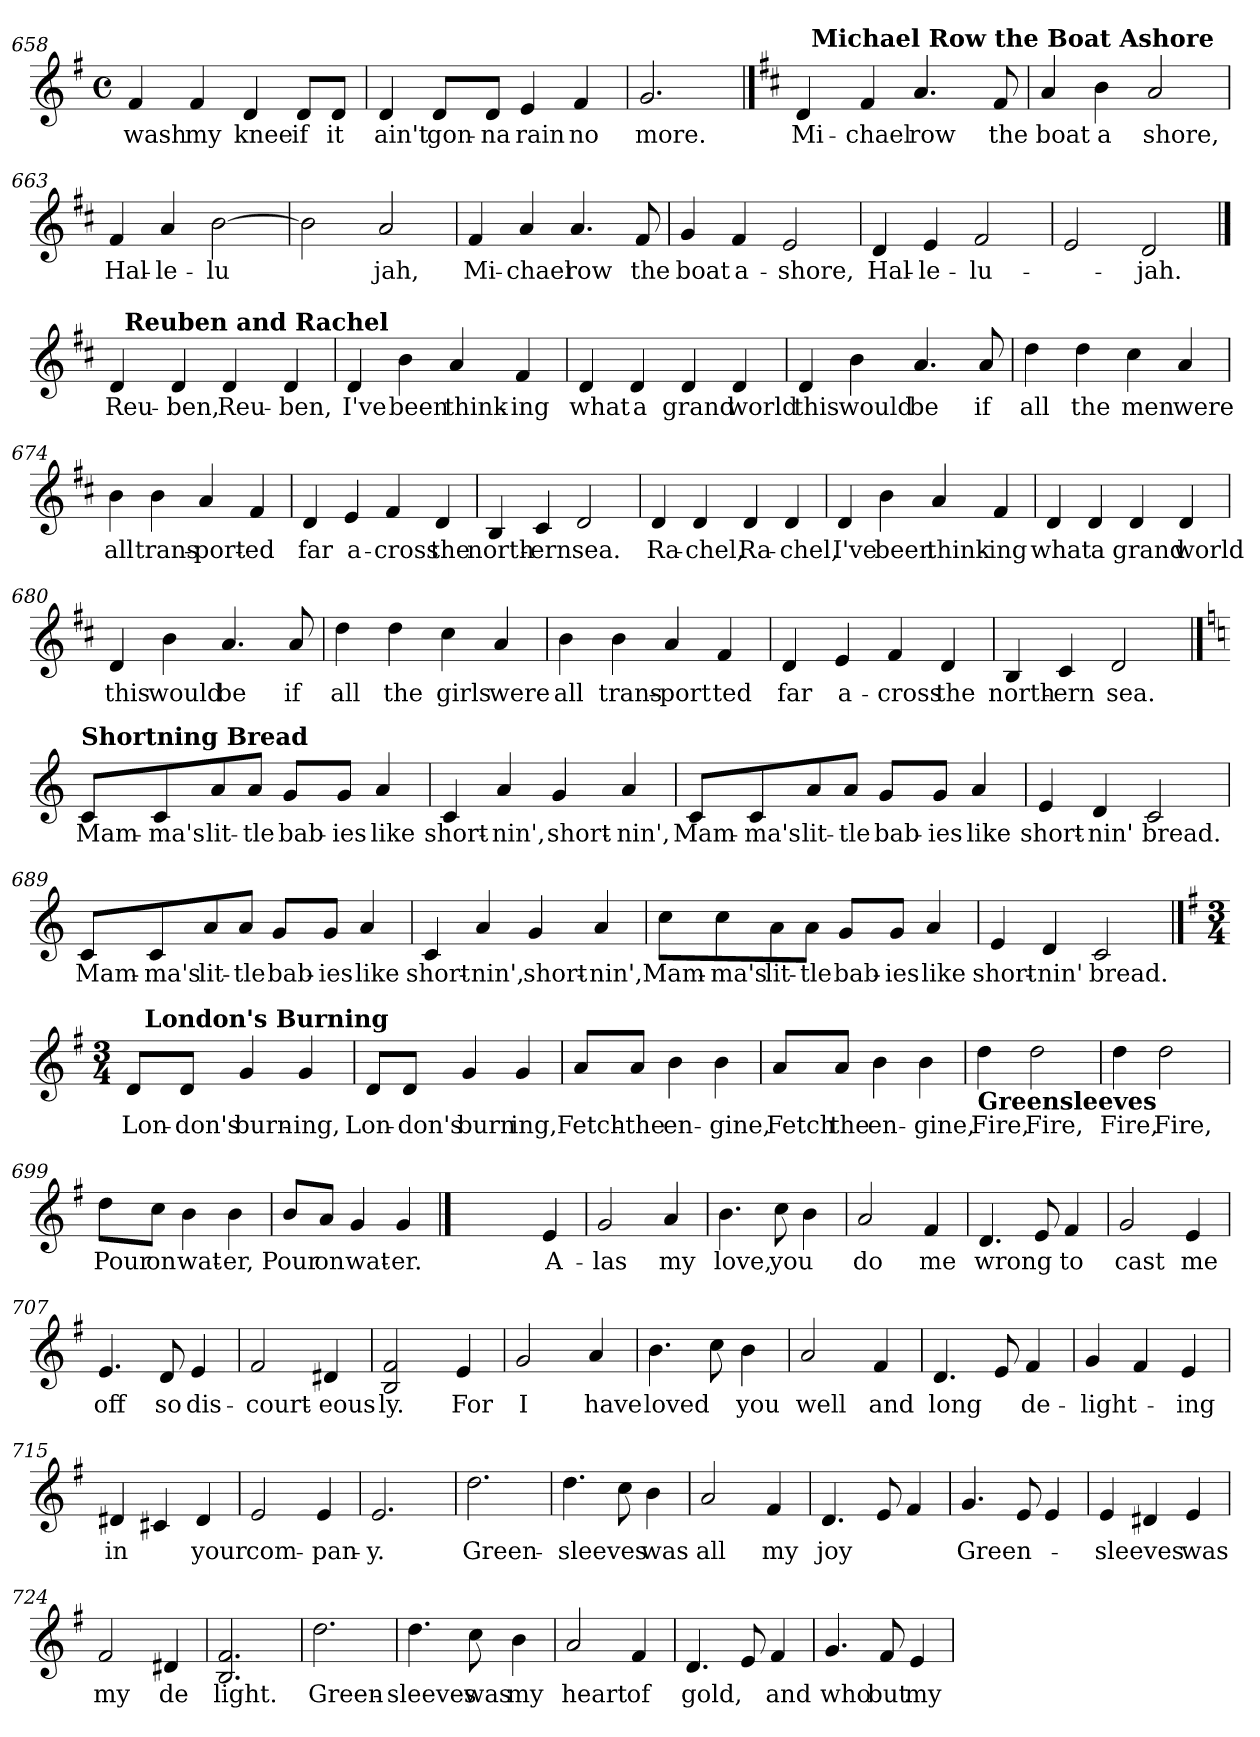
**kern	**text
*part1	*part1
*staff1	*staff1
*clefG2	*
*k[f#]	*
*G:	*
*M4/4	*
*met(c)	*
=658	=658
!	!LO:LY:b
4f#/	wash
!	!LO:LY:b
4f#/	my
!	!LO:LY:b
4d/	knee
!	!LO:LY:b
8d/L	if
!	!LO:LY:b
8d/J	it
=659	=659
!	!LO:LY:b
4d/	ain't
!	!LO:LY:b
8d/L	gon-
!	!LO:LY:b
8d/J	-na
!	!LO:LY:b
4e/	rain
!	!LO:LY:b
4f#/	no
=660	=660
!	!LO:LY:b
2.g/	more.
!!LO:LB:g=z
==661	==661
*k[f#c#]	*
*D:	*
!	!LO:LY:b
*^	*
4d/	32ryy	Mi-
!	!LO:TX:a:B:t=Michael Row the Boat Ashore	!
.	2ryy	.
!	!	!LO:LY:b
4f#/	.	-chael
!	!	!LO:LY:b
4.a/	.	row
.	4...ryy	.
!	!	!LO:LY:b
8f#/	.	the
=662	=662	=662
!	!	!LO:LY:b
*v	*v	*
4a/	boat
!	!LO:LY:b
4b\	a
!	!LO:LY:b
2a/	shore,
=663	=663
!	!LO:LY:b
4f#/	Hal-
!	!LO:LY:b
4a/	-le-
!	!LO:LY:b
[2b\	-lu
=664	=664
2b\]	.
!	!LO:LY:b
2a/	jah,
=665	=665
!	!LO:LY:b
4f#/	Mi-
!	!LO:LY:b
4a/	-chael
!	!LO:LY:b
4.a/	row
!	!LO:LY:b
8f#/	the
=666	=666
!	!LO:LY:b
4g/	boat
!	!LO:LY:b
4f#/	a-
!	!LO:LY:b
2e/	-shore,
=667	=667
!	!LO:LY:b
4d/	Hal-
!	!LO:LY:b
4e/	-le-
!	!LO:LY:b
2f#/	-lu-
=668	=668
2e/	.
!	!LO:LY:b
2d/	-jah.
!!LO:PB:g=z
==669	==669
!	!LO:LY:b
*^	*
4d/	32ryy	Reu-
!	!LO:TX:a:B:t=Reuben and Rachel	!
.	2ryy	.
!	!	!LO:LY:b
4d/	.	-ben,
!	!	!LO:LY:b
4d/	.	Reu-
.	4...ryy	.
!	!	!LO:LY:b
4d/	.	-ben,
=670	=670	=670
!	!	!LO:LY:b
*v	*v	*
4d/	I've
!	!LO:LY:b
4b\	been
!	!LO:LY:b
4a/	think-
!	!LO:LY:b
4f#/	-ing
=671	=671
!	!LO:LY:b
4d/	what
!	!LO:LY:b
4d/	a
!	!LO:LY:b
4d/	grand
!	!LO:LY:b
4d/	world
=672	=672
!	!LO:LY:b
4d/	this
!	!LO:LY:b
4b\	would
!	!LO:LY:b
4.a/	be
!	!LO:LY:b
8a/	if
!!LO:LB:g=z
=673	=673
!	!LO:LY:b
4dd\	all
!	!LO:LY:b
4dd\	the
!	!LO:LY:b
4cc#\	men
!	!LO:LY:b
4a/	were
=674	=674
!	!LO:LY:b
4b\	all
!	!LO:LY:b
4b\	trans-
!	!LO:LY:b
4a/	-port-
!	!LO:LY:b
4f#/	-ed
=675	=675
!	!LO:LY:b
4d/	far
!	!LO:LY:b
4e/	a-
!	!LO:LY:b
4f#/	-cross
!	!LO:LY:b
4d/	the
=676	=676
!	!LO:LY:b
4B/	north-
!	!LO:LY:b
4c#/	-ern
!	!LO:LY:b
2d/	sea.
!!LO:LB:g=z
=677	=677
!	!LO:LY:b
4d/	Ra-
!	!LO:LY:b
4d/	-chel,
!	!LO:LY:b
4d/	Ra-
!	!LO:LY:b
4d/	-chel,
=678	=678
!	!LO:LY:b
4d/	I've
!	!LO:LY:b
4b\	been
!	!LO:LY:b
4a/	think-
!	!LO:LY:b
4f#/	-ing
=679	=679
!	!LO:LY:b
4d/	what
!	!LO:LY:b
4d/	a
!	!LO:LY:b
4d/	grand
!	!LO:LY:b
4d/	world
=680	=680
!	!LO:LY:b
4d/	this
!	!LO:LY:b
4b\	would
!	!LO:LY:b
4.a/	be
!	!LO:LY:b
8a/	if
!!LO:LB:g=z
=681	=681
!	!LO:LY:b
4dd\	all
!	!LO:LY:b
4dd\	the
!	!LO:LY:b
4cc#\	girls
!	!LO:LY:b
4a/	were
=682	=682
!	!LO:LY:b
4b\	all
!	!LO:LY:b
4b\	trans-
!	!LO:LY:b
4a/	-port
!	!LO:LY:b
4f#/	ted
=683	=683
!	!LO:LY:b
4d/	far
!	!LO:LY:b
4e/	a-
!	!LO:LY:b
4f#/	-cross
!	!LO:LY:b
4d/	the
=684	=684
!	!LO:LY:b
4B/	north-
!	!LO:LY:b
4c#/	-ern
!	!LO:LY:b
2d/	sea.
!!LO:LB:g=z
==685	==685
*k[]	*
*C:	*
!LO:TX:a:B:t=Shortning Bread	!
!	!LO:LY:b
8c/L	Mam-
!	!LO:LY:b
8c/	-ma's
!	!LO:LY:b
8a/	lit-
!	!LO:LY:b
8a/J	-tle
!	!LO:LY:b
8g/L	bab-
!	!LO:LY:b
8g/J	-ies
!	!LO:LY:b
4a/	like
=686	=686
!	!LO:LY:b
4c/	short-
!	!LO:LY:b
4a/	-nin',
!	!LO:LY:b
4g/	short-
!	!LO:LY:b
4a/	-nin',
=687	=687
!	!LO:LY:b
8c/L	Mam-
!	!LO:LY:b
8c/	-ma's
!	!LO:LY:b
8a/	lit-
!	!LO:LY:b
8a/J	-tle
!	!LO:LY:b
8g/L	bab-
!	!LO:LY:b
8g/J	-ies
!	!LO:LY:b
4a/	like
=688	=688
!	!LO:LY:b
4e/	short-
!	!LO:LY:b
4d/	-nin'
!	!LO:LY:b
2c/	bread.
!!LO:LB:g=z
=689	=689
!	!LO:LY:b
8c/L	Mam-
!	!LO:LY:b
8c/	-ma's
!	!LO:LY:b
8a/	lit-
!	!LO:LY:b
8a/J	-tle
!	!LO:LY:b
8g/L	bab-
!	!LO:LY:b
8g/J	-ies
!	!LO:LY:b
4a/	like
=690	=690
!	!LO:LY:b
4c/	short-
!	!LO:LY:b
4a/	-nin',
!	!LO:LY:b
4g/	short-
!	!LO:LY:b
4a/	-nin',
=691	=691
!	!LO:LY:b
8cc\L	Mam-
!	!LO:LY:b
8cc\	-ma's
!	!LO:LY:b
8a\	lit-
!	!LO:LY:b
8a\J	-tle
!	!LO:LY:b
8g/L	bab-
!	!LO:LY:b
8g/J	-ies
!	!LO:LY:b
4a/	like
=692	=692
!	!LO:LY:b
4e/	short-
!	!LO:LY:b
4d/	-nin'
!	!LO:LY:b
2c/	bread.
!!LO:LB:g=z
==693	==693
*k[f#]	*
*G:	*
*M3/4	*
!	!LO:LY:b
*^	*
8d/L	32ryy	Lon-
!	!LO:TX:a:B:t=London's Burning	!
.	2ryy	.
!	!	!LO:LY:b
8d/J	.	-don's
!	!	!LO:LY:b
4g/	.	burn-
!	!	!LO:LY:b
4g/	.	-ing,
.	8..ryy	.
=694	=694	=694
!	!	!LO:LY:b
*v	*v	*
8d/L	Lon-
!	!LO:LY:b
8d/J	-don's
!	!LO:LY:b
4g/	burn
!	!LO:LY:b
4g/	ing,
=695	=695
!	!LO:LY:b
8a/L	Fetch-
!	!LO:LY:b
8a/J	-the
!	!LO:LY:b
4b\	en-
!	!LO:LY:b
4b\	-gine,
=696	=696
!	!LO:LY:b
8a/L	Fetch
!	!LO:LY:b
8a/J	the
!	!LO:LY:b
4b\	en-
!	!LO:LY:b
4b\	-gine,
=697	=697
!LO:TX:b:B:t=Greensleeves	!
!	!LO:LY:b
4dd\	Fire,
!	!LO:LY:b
2dd\	Fire,
=698	=698
!	!LO:LY:b
4dd\	Fire,
!	!LO:LY:b
2dd\	Fire,
=699	=699
!	!LO:LY:b
8dd\L	Pour
!	!LO:LY:b
8cc\J	on
!	!LO:LY:b
4b\	wat-
!	!LO:LY:b
4b\	-er,
=700	=700
!	!LO:LY:b
8b/L	Pour
!	!LO:LY:b
8a/J	on
!	!LO:LY:b
4g/	wat-
!	!LO:LY:b
4g/	-er.
!!LO:LB:g=z
==701	==701
4ryy	.
4ryy	.
!	!LO:LY:b
4e/	A-
=702	=702
!	!LO:LY:b
2g/	-las
!	!LO:LY:b
4a/	my
=703	=703
!	!LO:LY:b
4.b\	love,
!	!LO:LY:b
8cc\	you
4b\	.
=704	=704
!	!LO:LY:b
2a/	do
!	!LO:LY:b
4f#/	me
=705	=705
!	!LO:LY:b
4.d/	wrong
8e/	.
!	!LO:LY:b
4f#/	to
=706	=706
!	!LO:LY:b
2g/	cast
!	!LO:LY:b
4e/	me
=707	=707
!	!LO:LY:b
4.e/	off
!	!LO:LY:b
8d/	so
!	!LO:LY:b
4e/	dis-
=708	=708
!	!LO:LY:b
2f#/	-court-
!	!LO:LY:b
4d#X/	-eous
!!LO:LB:g=z
=709	=709
!	!LO:LY:b
2B/ 2f#/	ly.
!	!LO:LY:b
4e/	For
=710	=710
!	!LO:LY:b
2g/	I
!	!LO:LY:b
4a/	have
=711	=711
!	!LO:LY:b
4.b\	loved
8cc\	.
!	!LO:LY:b
4b\	you
=712	=712
!	!LO:LY:b
2a/	well
!	!LO:LY:b
4f#/	and
=713	=713
!	!LO:LY:b
4.d/	long
8e/	.
!	!LO:LY:b
4f#/	de-
=714	=714
!	!LO:LY:b
4g/	-light-
4f#/	.
!	!LO:LY:b
4e/	-ing
=715	=715
!	!LO:LY:b
4d#X/	in
4c#X/	.
!	!LO:LY:b
4d#/	your
=716	=716
!	!LO:LY:b
2e/	com-
!	!LO:LY:b
4e/	-pan-
=717	=717
!	!LO:LY:b
2.e/	-y.
!!LO:PB:g=z
=718	=718
!	!LO:LY:b
2.dd\	Green-
=719	=719
!	!LO:LY:b
4.dd\	-sleeves
8cc\	.
!	!LO:LY:b
4b\	was
=720	=720
!	!LO:LY:b
2a/	all
!	!LO:LY:b
4f#/	my
=721	=721
!	!LO:LY:b
4.d/	joy
8e/	.
4f#/	.
=722	=722
!	!LO:LY:b
4.g/	Green-
8e/	.
4e/	.
=723	=723
!	!LO:LY:b
4e/	-sleeves
4d#X/	.
!	!LO:LY:b
4e/	was
=724	=724
!	!LO:LY:b
2f#/	my
!	!LO:LY:b
4d#X/	de
!!LO:LB:g=z
=725	=725
!	!LO:LY:b
2.B/ 2.f#/	light.
=726	=726
!	!LO:LY:b
2.dd\	Green-
=727	=727
!	!LO:LY:b
4.dd\	-sleeves
!	!LO:LY:b
8cc\	was
!	!LO:LY:b
4b\	my
=728	=728
!	!LO:LY:b
2a/	heart
!	!LO:LY:b
4f#/	of
=729	=729
!	!LO:LY:b
4.d/	gold,
8e/	.
!	!LO:LY:b
4f#/	and
=730	=730
!	!LO:LY:b
4.g/	who
!	!LO:LY:b
8f#/	but
!	!LO:LY:b
4e/	my
=	=
*-	*-
